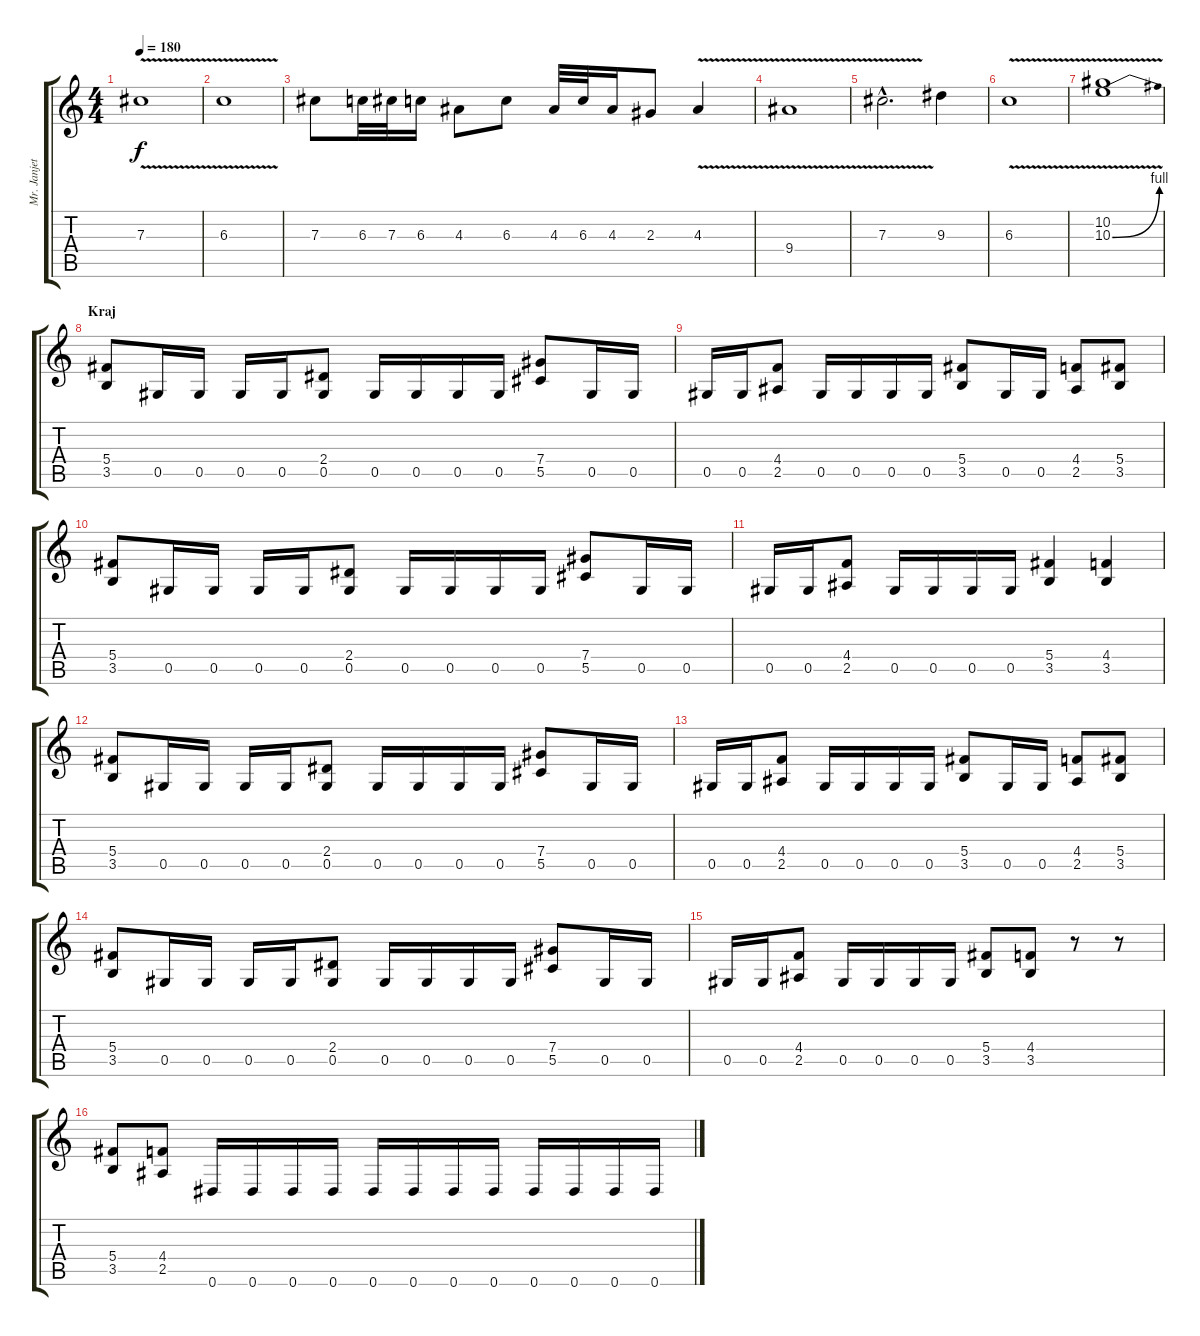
\track ("Mr. Janjetovic" "Mr. Janjet") {instrument overdrivenguitar}
\staff {score tabs}
\tuning (Eb4 Bb3 Gb3 Db3 Ab2 Eb2) {hide}
\ts (4 4)
\tempo 180
\clef g2
\ks c
7.3{v}.1{dy f} |
6.3{v}.1 |
7.3.8 6.3.32 7.3.32 6.3.16 4.3.8 6.3.8 4.3.32 6.3.32 4.3.16 2.3.8 4.3{v}.4 |
9.4{v}.1 |
7.3{v hac}.2{d} 9.3.4 |
6.3{v}.1 |
(10.2 10.3{be (bend 0 0 60 4) v}).1 |
\section ("" "Kraj")
(5.4 3.5).8{volume 13 instrument overdrivenguitar} 0.5.16 0.5.16 0.5.16 0.5.16 (2.4 0.5).8 0.5.16 0.5.16 0.5.16 0.5.16 (7.4 5.5).8 0.5.16 0.5.16 |
0.5.16 0.5.16 (4.4 2.5).8 0.5.16 0.5.16 0.5.16 0.5.16 (5.4 3.5).8 0.5.16 0.5.16 (4.4 2.5).8 (5.4 3.5).8 |
(5.4 3.5).8 0.5.16 0.5.16 0.5.16 0.5.16 (2.4 0.5).8 0.5.16 0.5.16 0.5.16 0.5.16 (7.4 5.5).8 0.5.16 0.5.16 |
0.5.16 0.5.16 (4.4 2.5).8 0.5.16 0.5.16 0.5.16 0.5.16 (5.4 3.5).4 (4.4 3.5).4 |
(5.4 3.5).8 0.5.16 0.5.16 0.5.16 0.5.16 (2.4 0.5).8 0.5.16 0.5.16 0.5.16 0.5.16 (7.4 5.5).8 0.5.16 0.5.16 |
0.5.16 0.5.16 (4.4 2.5).8 0.5.16 0.5.16 0.5.16 0.5.16 (5.4 3.5).8 0.5.16 0.5.16 (4.4 2.5).8 (5.4 3.5).8 |
(5.4 3.5).8 0.5.16 0.5.16 0.5.16 0.5.16 (2.4 0.5).8 0.5.16 0.5.16 0.5.16 0.5.16 (7.4 5.5).8 0.5.16 0.5.16 |
0.5.16 0.5.16 (4.4 2.5).8 0.5.16 0.5.16 0.5.16 0.5.16 (5.4 3.5).8 (4.4 3.5).8 r.8 r.8 |
(5.4 3.5).8 (4.4 2.5).8 0.6.16 0.6.16 0.6.16 0.6.16 0.6.16 0.6.16 0.6.16 0.6.16 0.6.16 0.6.16 0.6.16 0.6.16
